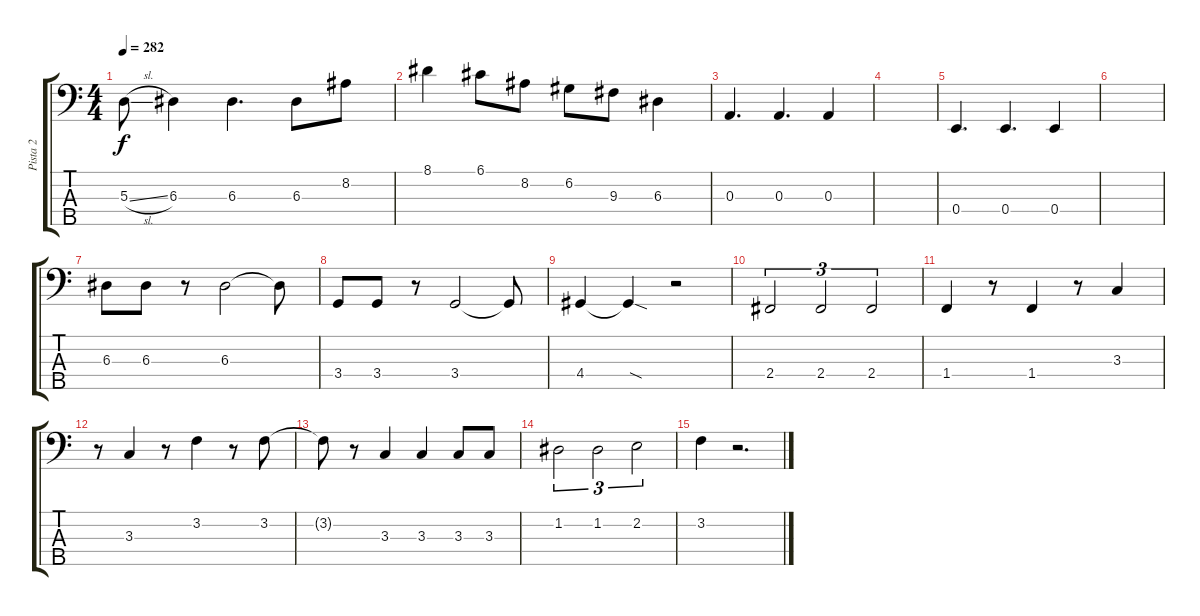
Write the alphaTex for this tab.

\track ("Pista 2" "Pista 2") {instrument electricbassfinger}
\staff {score tabs}
\tuning (G2 D2 A1 E1 B0) {hide}
\ts (4 4)
\tempo 282
\clef f4
\ks c
5.3{sl}.8{dy f} 6.3.4 6.3.4{d} 6.3.8 8.2.8 |
8.1.4 6.1.8 8.2.8 6.2.8 9.3.8 6.3.4 |
0.3.4{d} 0.3.4{d} 0.3.4 |
|
0.4.4{d} 0.4.4{d} 0.4.4 |
|
6.3.8 6.3.8 r.8 6.3.2 6.3{t}.8 |
3.4.8 3.4.8 r.8 3.4.2 3.4{t}.8 |
4.4.4 4.4{sod t}.4 r.2 |
2.4.2{tu (3 2)} 2.4.2{tu (3 2)} 2.4.2{tu (3 2)} |
1.4.4 r.8 1.4.4 r.8 3.3.4 |
r.8 3.3.4 r.8 3.2.4 r.8 3.2.8 |
3.2{t}.8 r.8 3.3.4 3.3.4 3.3.8 3.3.8 |
1.2.2{tu (3 2)} 1.2.2{tu (3 2)} 2.2.2{tu (3 2)} |
3.2.4 r.2{d}
